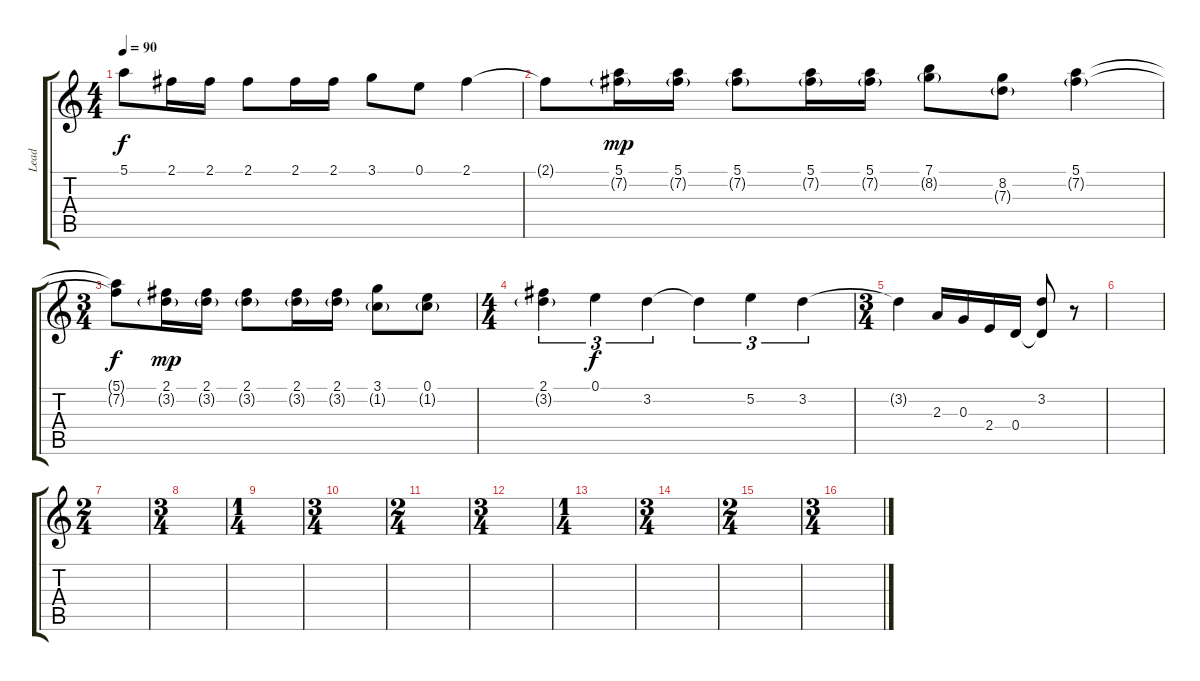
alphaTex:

\track ("Lead" "Lead") {instrument distortionguitar}
\staff {score tabs}
\tuning (E4 B3 G3 D3 A2 E2) {hide}
\ts (4 4)
\tempo 90
\clef g2
\ks c
5.1{t}.8{dy f} 2.1.16 2.1.16 2.1.8 2.1.16 2.1.16 3.1.8 0.1.8 2.1.4 |
2.1{t}.8 (5.1 7.2{g}).16{dy mp} (5.1 7.2{g}).16 (5.1 7.2{g}).8 (5.1 7.2{g}).16 (5.1 7.2{g}).16 (7.1 8.2{g}).8 (8.2 7.3{g}).8 (5.1 7.2{g}).4 |
\ts (3 4)
(5.1{t} 7.2{t}).8{dy f} (2.1 3.2{g}).16{dy mp} (2.1 3.2{g}).16 (2.1 3.2{g}).8 (2.1 3.2{g}).16 (2.1 3.2{g}).16 (3.1 1.2{g}).8 (0.1 1.2{g}).8 |
\ts (4 4)
(2.1 3.2{g}).4{tu (3 2)} 0.1.4{tu (3 2) dy f} 3.2.4{tu (3 2)} 3.2{t}.4{tu (3 2)} 5.2.4{tu (3 2)} 3.2.4{tu (3 2)} |
\ts (3 4)
3.2{t}.4 2.3.16 0.3.16 2.4.16 0.4.16 (3.2 0.4{t}).8 r.8 |
|
\ts (2 4)
|
\ts (3 4)
|
\ts (1 4)
|
\ts (3 4)
|
\ts (2 4)
|
\ts (3 4)
|
\ts (1 4)
|
\ts (3 4)
|
\ts (2 4)
|
\ts (3 4)
